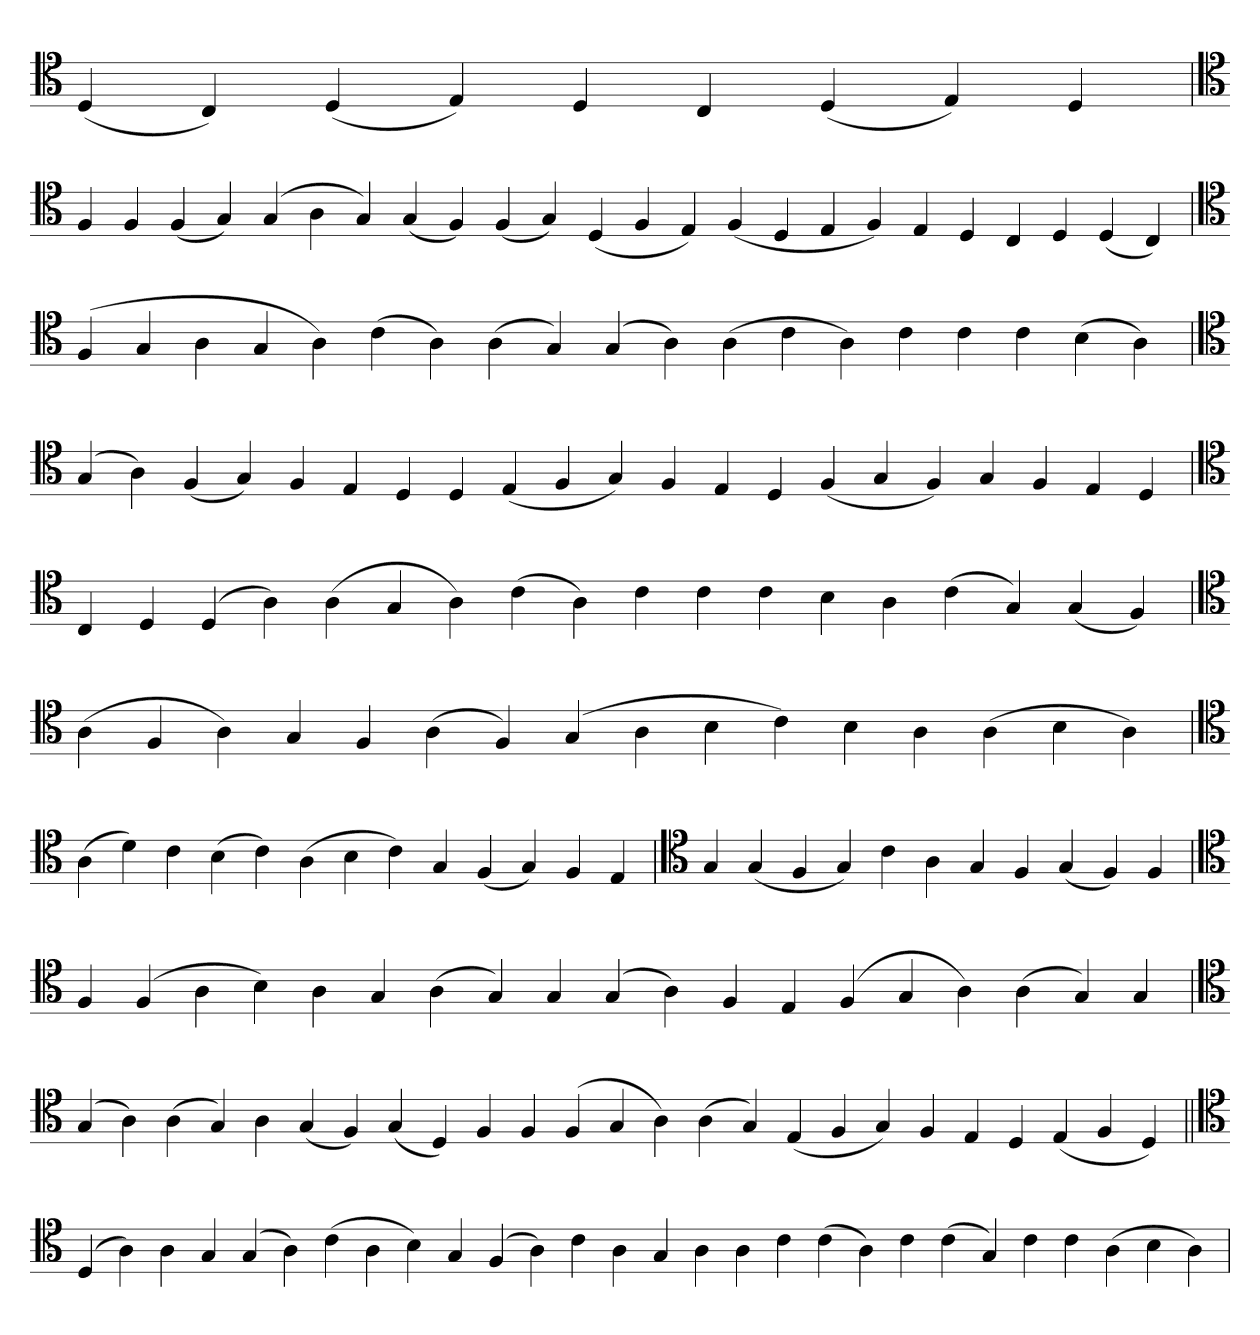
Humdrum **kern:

**kern
*part1
*staff1
*clefC4
=
(4D
4C)
(4D
4E)
4D
4C
(4D
4E)
4D
=`
*clefC4
4F
4F
(4F
4G)
(4G
4A
4G)
(4G
4F)
(4F
4G)
(4D
4F
4E)
(4F
4D
4E
4F)
4E
4D
4C
4D
(4D
4C)
=
*clefC4
(4F
4G
4A
4G
4A)
(4c
4A)
(4A
4G)
(4G
4A)
(4A
4c
4A)
4c
4c
4c
(4B
4A)
='
*clefC4
(4G
4A)
(4F
4G)
4F
4E
4D
4D
(4E
4F
4G)
4F
4E
4D
(4F
4G
4F)
4G
4F
4E
4D
=
*clefC4
4C
4D
(4D
4A)
(4A
4G
4A)
(4c
4A)
4c
4c
4c
4B
4A
(4c
4G)
(4G
4F)
=
*clefC4
(4A
4F
4A)
4G
4F
(4A
4F)
(4G
4A
4B
4c)
4B
4A
(4A
4B
4A)
='
*clefC4
(4A
4d)
4c
(4B
4c)
(4A
4B
4c)
4G
(4F
4G)
4F
4E
=`
*clefC4
4G
(4G
4F
4G)
4c
4A
4G
4F
(4G
4F)
4F
=
*clefC4
4F
(4F
4A
4B)
4A
4G
(4A
4G)
4G
(4G
4A)
4F
4E
(4F
4G
4A)
(4A
4G)
4G
='
*clefC4
(4G
4A)
(4A
4G)
4A
(4G
4F)
(4G
4D)
4F
4F
(4F
4G
4A)
(4A
4G)
(4E
4F
4G)
4F
4E
4D
(4E
4F
4D)
=||
*clefC4
(4D
4A)
4A
4G
(4G
4A)
(4c
4A
4B)
4G
(4F
4A)
4c
4A
4G
4A
4A
4c
(4c
4A)
4c
(4c
4G)
4c
4c
(4A
4B
4A)
='
*-
